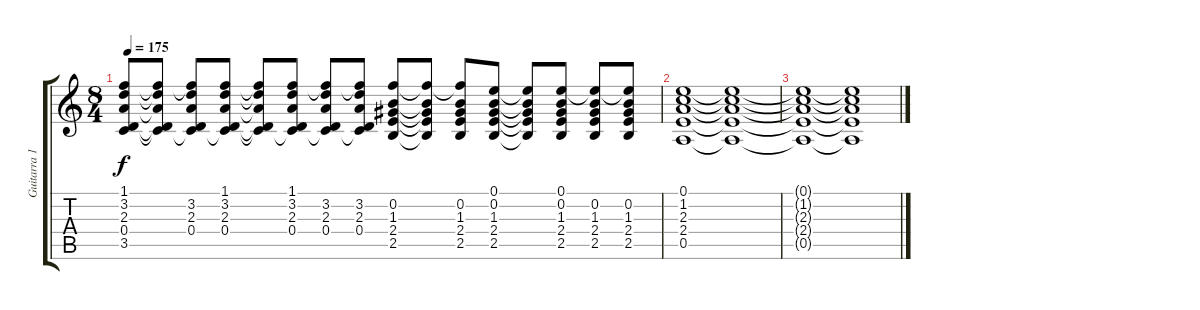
\track ("Guitarra 1" "Guitarra 1") {instrument acousticguitarsteel}
\staff {score tabs}
\tuning (E4 B3 G3 D3 A2 E2) {hide}
\ts (8 4)
\tempo 175
\clef g2
\ks c
(1.1{t} 3.2 2.3 0.4 3.5{t}).8{dy f} (1.1{t} 3.2{t} 2.3{t} 0.4{t} 3.5{t}).8 (1.1{t} 3.2 2.3 0.4 3.5{t}).8 (1.1 3.2 2.3 0.4 3.5{t}).8 (1.1{t} 3.2{t} 2.3{t} 0.4{t} 3.5{t}).8 (1.1 3.2 2.3 0.4 3.5{t}).8 (1.1{t} 3.2 2.3 0.4 3.5{t}).8 (1.1{t} 3.2 2.3 0.4 3.5{t}).8 (1.1{t} 0.2 1.3 2.4 2.5).8 (1.1{t} 0.2{t} 1.3{t} 2.4{t} 2.5{t}).8 (1.1{t} 0.2 1.3 2.4 2.5).8 (0.1 0.2 1.3 2.4 2.5).8 (0.1{t} 0.2{t} 1.3{t} 2.4{t} 2.5{t}).8 (0.1 0.2 1.3 2.4 2.5).8 (0.1{t} 0.2 1.3 2.4 2.5).8 (0.1{t} 0.2 1.3 2.4 2.5).8 |
(0.1 1.2 2.3 2.4 0.5).1 (0.1{t} 1.2{t} 2.3{t} 2.4{t} 0.5{t}).1 |
(0.1{t} 1.2{t} 2.3{t} 2.4{t} 0.5{t}).1 (0.1{t} 1.2{t} 2.3{t} 2.4{t} 0.5{t}).1
